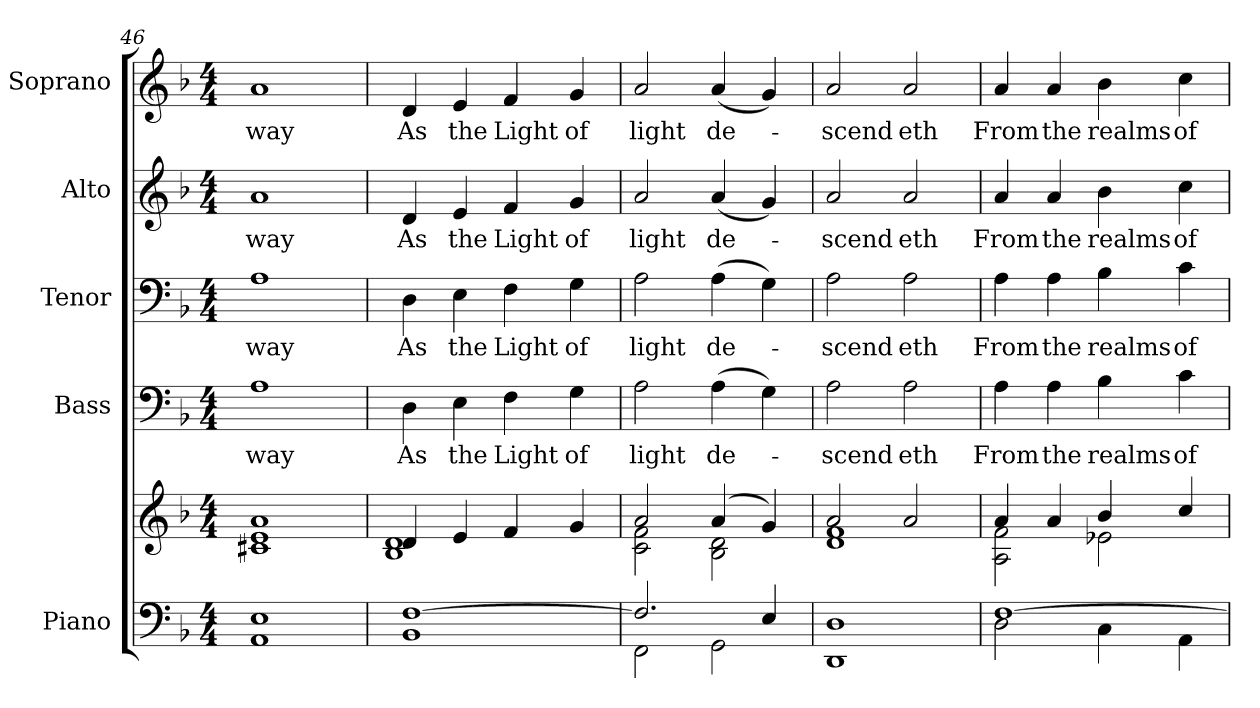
**kern	**kern	**kern	**text	**kern	**text	**kern	**text	**kern	**text
*part5	*part5	*part4	*part4	*part3	*part3	*part2	*part2	*part1	*part1
*staff6	*staff5	*staff4	*staff4	*staff3	*staff3	*staff2	*staff2	*staff1	*staff1
*I"Piano	*	*I"Bass	*	*I"Tenor	*	*I"Alto	*	*I"Soprano	*
*I'Pno.	*	*I'B.	*	*I'T.	*	*I'A.	*	*I'S.	*
*clefF4	*clefG2	*clefF4	*	*clefF4	*	*clefG2	*	*clefG2	*
*k[b-]	*k[b-]	*k[b-]	*	*k[b-]	*	*k[b-]	*	*k[b-]	*
*F:	*F:	*F:	*	*F:	*	*F:	*	*F:	*
*M4/4	*M4/4	*M4/4	*	*M4/4	*	*M4/4	*	*M4/4	*
=46	=46	=46	=46	=46	=46	=46	=46	=46	=46
*^	*^	*	*	*	*	*	*	*	*
!	!	!	!	!	!LO:LY:b:color=#000000	!	!	!	!	!	!
!	!	!	!	!	!	!	!LO:LY:b:color=#000000	!	!	!	!
!	!	!	!	!	!	!	!	!	!LO:LY:b:color=#000000	!	!
!	!	!	!	!	!	!	!	!	!	!	!LO:LY:b:color=#000000
1Ei	1AAi	1ai	1c#Xi 1ei	1Ai	way	1Ai	way	1ai	way	1ai	way
!!LO:PB:g=z
=47	=47	=47	=47	=47	=47	=47	=47	=47	=47	=47	=47
!	!	!	!	!	!LO:LY:b:color=#000000	!	!	!	!	!	!
!	!	!	!	!	!	!	!LO:LY:b:color=#000000	!	!	!	!
!	!	!	!	!	!	!	!	!	!LO:LY:b:color=#000000	!	!
!	!	!	!	!	!	!	!	!	!	!	!LO:LY:b:color=#000000
[>1Fi	1BB-i	4di/	1B-i 1di	4Di\	As	4Di\	As	4di/	As	4di/	As
!	!	!	!	!	!LO:LY:b:color=#000000	!	!	!	!	!	!
!	!	!	!	!	!	!	!LO:LY:b:color=#000000	!	!	!	!
!	!	!	!	!	!	!	!	!	!LO:LY:b:color=#000000	!	!
!	!	!	!	!	!	!	!	!	!	!	!LO:LY:b:color=#000000
.	.	4ei/	.	4Ei\	the	4Ei\	the	4ei/	the	4ei/	the
!	!	!	!	!	!LO:LY:b:color=#000000	!	!	!	!	!	!
!	!	!	!	!	!	!	!LO:LY:b:color=#000000	!	!	!	!
!	!	!	!	!	!	!	!	!	!LO:LY:b:color=#000000	!	!
!	!	!	!	!	!	!	!	!	!	!	!LO:LY:b:color=#000000
.	.	4fi/	.	4Fi\	Light	4Fi\	Light	4fi/	Light	4fi/	Light
!	!	!	!	!	!LO:LY:b:color=#000000	!	!	!	!	!	!
!	!	!	!	!	!	!	!LO:LY:b:color=#000000	!	!	!	!
!	!	!	!	!	!	!	!	!	!LO:LY:b:color=#000000	!	!
!	!	!	!	!	!	!	!	!	!	!	!LO:LY:b:color=#000000
.	.	4gi/	.	4Gi\	of	4Gi\	of	4gi/	of	4gi/	of
=48	=48	=48	=48	=48	=48	=48	=48	=48	=48	=48	=48
!	!	!	!	!	!LO:LY:b:color=#000000	!	!	!	!	!	!
!	!	!	!	!	!	!	!LO:LY:b:color=#000000	!	!	!	!
!	!	!	!	!	!	!	!	!	!LO:LY:b:color=#000000	!	!
!	!	!	!	!	!	!	!	!	!	!	!LO:LY:b:color=#000000
2.Fi/]	2FFi\	2ai/	2ci\ 2fi	2Ai\	light	2Ai\	light	2ai/	light	2ai/	light
!	!	!	!	!	!LO:LY:b:color=#000000	!	!	!	!	!	!
!	!	!	!	!	!	!	!LO:LY:b:color=#000000	!	!	!	!
!	!	!	!	!	!	!	!	!	!LO:LY:b:color=#000000	!	!
!	!	!	!	!	!	!	!	!	!	!	!LO:LY:b:color=#000000
.	2GGi\	(4ai/	2B-i\ 2di	(4Ai\	de-	(4Ai\	de-	(4ai/	de-	(4ai/	de-
4Ei/	.	4gi/)	.	4Gi\)	.	4Gi\)	.	4gi/)	.	4gi/)	.
=49	=49	=49	=49	=49	=49	=49	=49	=49	=49	=49	=49
!	!	!	!	!	!LO:LY:b:color=#000000	!	!	!	!	!	!
!	!	!	!	!	!	!	!LO:LY:b:color=#000000	!	!	!	!
!	!	!	!	!	!	!	!	!	!LO:LY:b:color=#000000	!	!
!	!	!	!	!	!	!	!	!	!	!	!LO:LY:b:color=#000000
1Di	1DDi	2ai/	1di 1fi	2Ai\	-scend	2Ai\	-scend	2ai/	-scend	2ai/	-scend
!	!	!	!	!	!LO:LY:b:color=#000000	!	!	!	!	!	!
!	!	!	!	!	!	!	!LO:LY:b:color=#000000	!	!	!	!
!	!	!	!	!	!	!	!	!	!LO:LY:b:color=#000000	!	!
!	!	!	!	!	!	!	!	!	!	!	!LO:LY:b:color=#000000
.	.	2ai/	.	2Ai\	eth	2Ai\	eth	2ai/	eth	2ai/	eth
!!LO:PB:g=z
=50	=50	=50	=50	=50	=50	=50	=50	=50	=50	=50	=50
!	!	!	!	!	!LO:LY:b:color=#000000	!	!	!	!	!	!
!	!	!	!	!	!	!	!LO:LY:b:color=#000000	!	!	!	!
!	!	!	!	!	!	!	!	!	!LO:LY:b:color=#000000	!	!
!	!	!	!	!	!	!	!	!	!	!	!LO:LY:b:color=#000000
[>1Fi	2Di\	4ai/	2Ai\ 2fi	4Ai\	From	4Ai\	From	4ai/	From	4ai/	From
!	!	!	!	!	!LO:LY:b:color=#000000	!	!	!	!	!	!
!	!	!	!	!	!	!	!LO:LY:b:color=#000000	!	!	!	!
!	!	!	!	!	!	!	!	!	!LO:LY:b:color=#000000	!	!
!	!	!	!	!	!	!	!	!	!	!	!LO:LY:b:color=#000000
.	.	4ai/	.	4Ai\	the	4Ai\	the	4ai/	the	4ai/	the
!	!	!	!	!	!LO:LY:b:color=#000000	!	!	!	!	!	!
!	!	!	!	!	!	!	!LO:LY:b:color=#000000	!	!	!	!
!	!	!	!	!	!	!	!	!	!LO:LY:b:color=#000000	!	!
!	!	!	!	!	!	!	!	!	!	!	!LO:LY:b:color=#000000
.	4Ci\	4b-i/	2e-Xi\	4B-i\	realms	4B-i\	realms	4b-i\	realms	4b-i\	realms
!	!	!	!	!	!LO:LY:b:color=#000000	!	!	!	!	!	!
!	!	!	!	!	!	!	!LO:LY:b:color=#000000	!	!	!	!
!	!	!	!	!	!	!	!	!	!LO:LY:b:color=#000000	!	!
!	!	!	!	!	!	!	!	!	!	!	!LO:LY:b:color=#000000
.	4AAi\	4cci/	.	4ci\	of	4ci\	of	4cci\	of	4cci\	of
*v	*v	*	*	*	*	*	*	*	*	*	*
*	*v	*v	*	*	*	*	*	*	*	*
=	=	=	=	=	=	=	=	=	=
*-	*-	*-	*-	*-	*-	*-	*-	*-	*-
